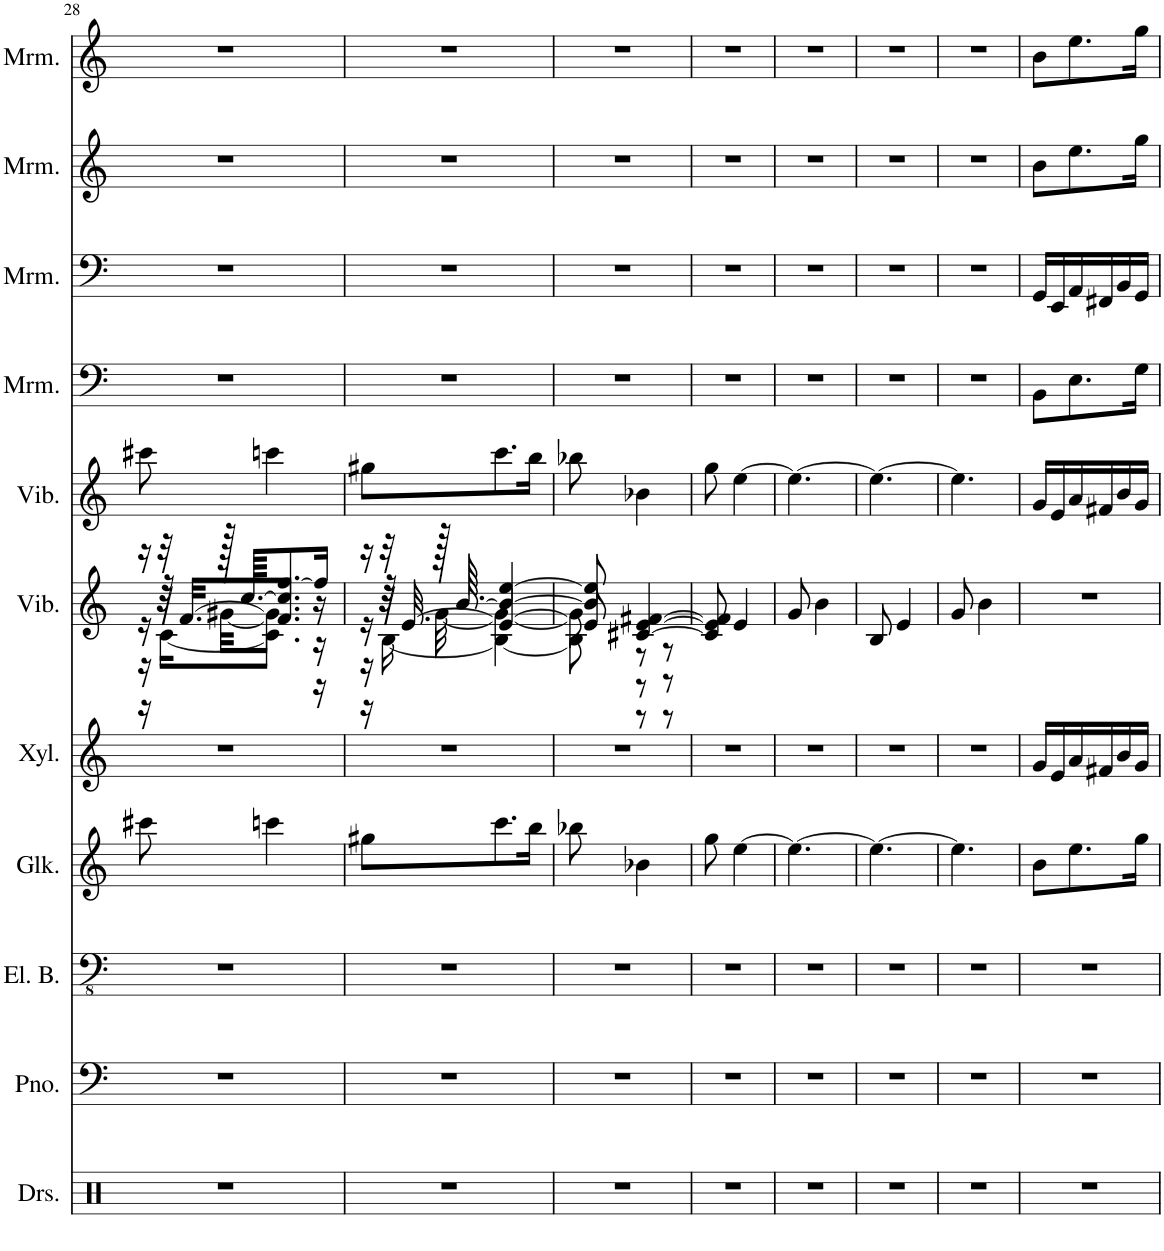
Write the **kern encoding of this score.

**kern	**kern	**kern	**kern	**kern	**kern	**kern	**kern	**kern	**kern	**kern
*part11	*part10	*part9	*part8	*part7	*part6	*part5	*part4	*part3	*part2	*part1
*staff11	*staff10	*staff9	*staff8	*staff7	*staff6	*staff5	*staff4	*staff3	*staff2	*staff1
*I"Drumset	*I"Piano	*I"Electric Bass	*I"Glockenspiel	*I"Xylophone	*I"Vibraphone	*I"Vibraphone	*I"Marimba	*I"Marimba	*I"Marimba	*I"Marimba
*I'Drs.	*I'Pno.	*I'El. B.	*I'Glk.	*I'Xyl.	*I'Vib.	*I'Vib.	*I'Mrm.	*I'Mrm.	*I'Mrm.	*I'Mrm.
!!LO:PB:g=z
*clefX	*clefF4	*clefFv4	*clefG2	*clefG2	*clefG2	*clefG2	*clefF4	*clefF4	*clefG2	*clefG2
*	*	*	*Trd-14c-24	*Trd-7c-12	*	*	*	*	*	*
*k[]	*k[]	*k[]	*k[]	*k[]	*k[]	*k[]	*k[]	*k[]	*k[]	*k[]
*M3/8	*M3/8	*M3/8	*M3/8	*M3/8	*M3/8	*M3/8	*M3/8	*M3/8	*M3/8	*M3/8
=28	=28	=28	=28	=28	=28	=28	=28	=28	=28	=28
*	*	*	*	*	*^	*	*	*	*	*
*	*	*	*	*	*	*^	*	*	*	*	*
*	*	*	*	*	*	*	*^	*	*	*	*	*
4.r	4.r	4.r	8ccc#X\	4.r	16r	16r	16r	16r	8ccc#X\	4.r	4.r	4.r	4.r
.	.	.	.	.	32r	32r	64r	[16c\KL	.	.	.	.	.
.	.	.	.	.	.	.	[32.f/KKL	.	.	.	.	.	.
.	.	.	.	.	128r	[32g#X\KKL	.	.	.	.	.	.	.
.	.	.	.	.	[64.cc/KKKL	.	.	.	.	.	.	.	.
.	.	.	4cccn\	.	8.cc/] [8.ff/	8.g#\J]	8.f/J]	8.c\J]	4cccn\	.	.	.	.
.	.	.	.	.	16ff/Jk]	16r	16r	16r	.	.	.	.	.
=29	=29	=29	=29	=29	=29	=29	=29	=29	=29	=29	=29	=29	=29
4.r	4.r	4.r	8gg#X\L	4.r	16r	16r	16r	16r	8gg#X\L	4.r	4.r	4.r	4.r
.	.	.	.	.	32r	32r	64r	[16B\	.	.	.	.	.
.	.	.	.	.	.	.	[32.e/	.	.	.	.	.	.
.	.	.	.	.	128r	[32g\	.	.	.	.	.	.	.
.	.	.	.	.	[64.b/	.	.	.	.	.	.	.	.
.	.	.	8.ccc\	.	4b/_ [4ee/	4g\_	4e/_	4B\_	8.ccc\	.	.	.	.
.	.	.	16bb\Jk	.	.	.	.	.	16bb\Jk	.	.	.	.
=30	=30	=30	=30	=30	=30	=30	=30	=30	=30	=30	=30	=30	=30
4.r	4.r	4.r	8bb-X\	4.r	8b/] 8ee/]	8g\]	8e/]	8B\]	8bb-X\	4.r	4.r	4.r	4.r
.	.	.	4b-X\	.	[4c#X/ [4e/ [4f#X/	8r	8r	8r	4b-X\	.	.	.	.
.	.	.	.	.	.	8r	8r	8r	.	.	.	.	.
*	*	*	*	*	*v	*v	*v	*v	*	*	*	*	*
=31	=31	=31	=31	=31	=31	=31	=31	=31	=31	=31
4.r	4.r	4.r	8gg\	4.r	8c#/] 8e/] 8f#/]	8gg\	4.r	4.r	4.r	4.r
.	.	.	[4ee\	.	4e/	[4ee\	.	.	.	.
=32	=32	=32	=32	=32	=32	=32	=32	=32	=32	=32
4.r	4.r	4.r	4.ee\_	4.r	8g/	4.ee\_	4.r	4.r	4.r	4.r
.	.	.	.	.	4b\	.	.	.	.	.
=33	=33	=33	=33	=33	=33	=33	=33	=33	=33	=33
4.r	4.r	4.r	4.ee\_	4.r	8B/	4.ee\_	4.r	4.r	4.r	4.r
.	.	.	.	.	4e/	.	.	.	.	.
=34	=34	=34	=34	=34	=34	=34	=34	=34	=34	=34
4.r	4.r	4.r	4.ee\]	4.r	8g/	4.ee\]	4.r	4.r	4.r	4.r
.	.	.	.	.	4b\	.	.	.	.	.
=35	=35	=35	=35	=35	=35	=35	=35	=35	=35	=35
4.r	4.r	4.r	8b\L	16g/LL	4.r	16g/LL	8BB\L	16GG/LL	8b\L	8b\L
.	.	.	.	16e/	.	16e/	.	16EE/	.	.
.	.	.	8.ee\	16a/	.	16a/	8.E\	16AA/	8.ee\	8.ee\
.	.	.	.	16f#X/	.	16f#X/	.	16FF#X/	.	.
.	.	.	.	16b/	.	16b/	.	16BB/	.	.
.	.	.	16gg\Jk	16g/JJ	.	16g/JJ	16G\Jk	16GG/JJ	16gg\Jk	16gg\Jk
=	=	=	=	=	=	=	=	=	=	=
*-	*-	*-	*-	*-	*-	*-	*-	*-	*-	*-
